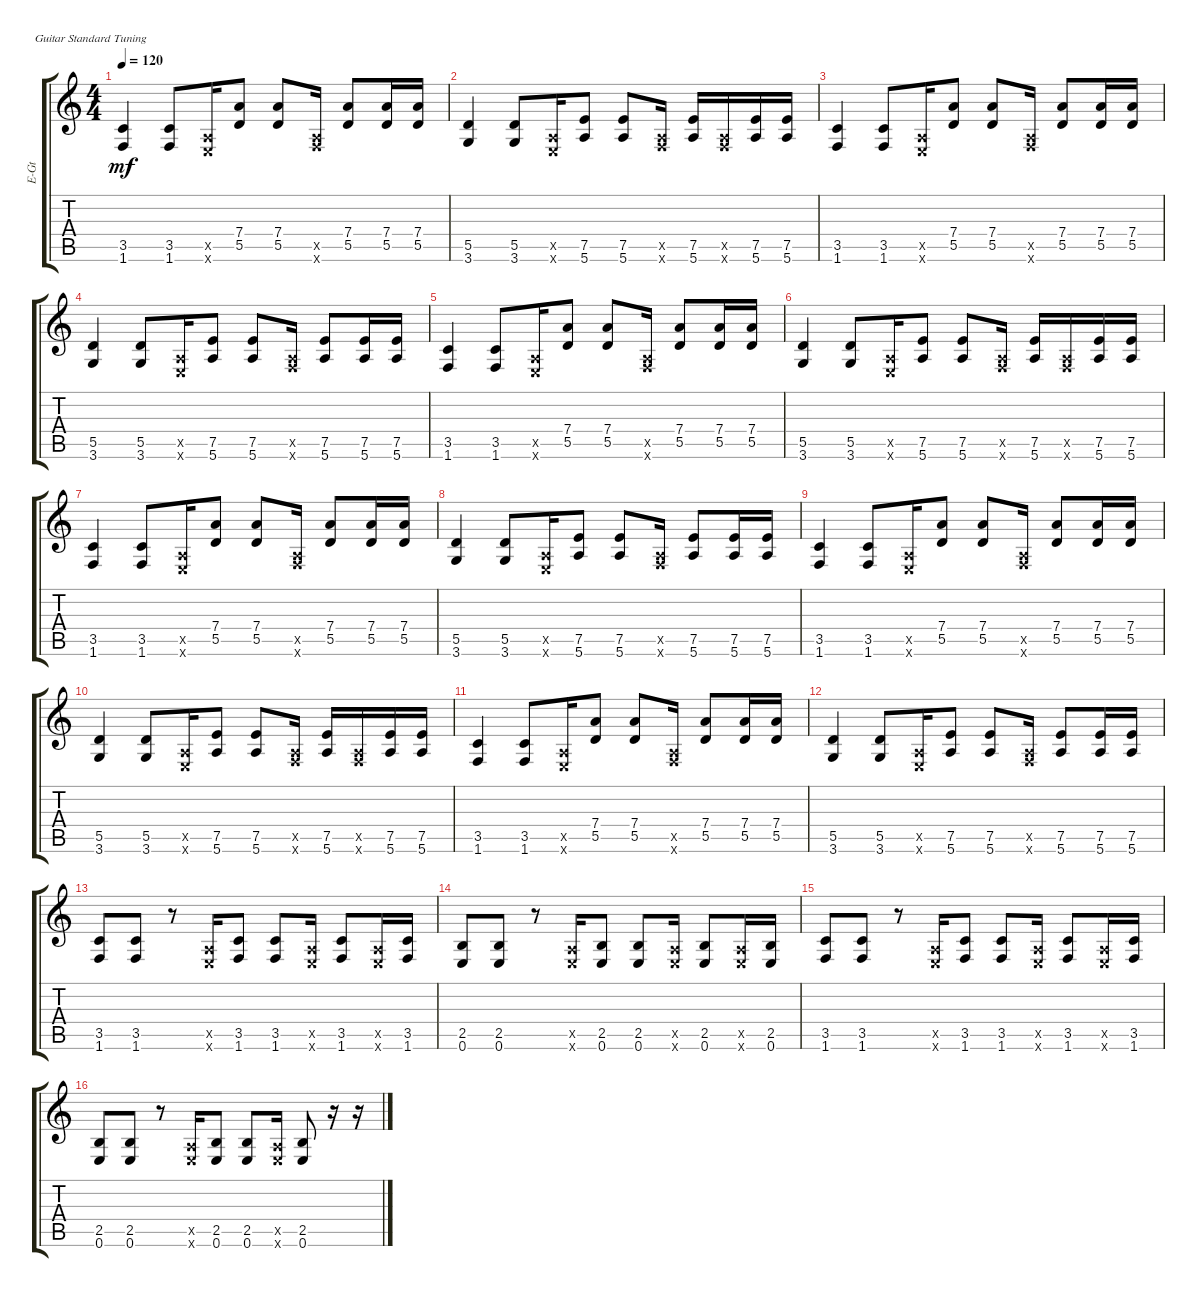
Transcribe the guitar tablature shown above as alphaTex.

\defaultSystemsLayout 4
\bracketExtendMode groupsimilarinstruments
\otherSystemsTrackNameOrientation horizontal
\track ("Electric Guitar" "E-Gt") {instrument overdrivenguitar}
\staff {score tabs}
\tuning (E4 B3 G3 D3 A2 E2)
\ts (4 4)
\tempo 120
\clef g2
\ks c
(1.6 3.5).4{dy mf beam Up} (3.5 1.6).8{beam Up} (0.6{x} 0.5{x}).16{beam Up} (5.5 7.4).8{beam Up} (5.5 7.4).8{beam Up} (1.6{x} 0.5{x}).16{beam Up} (5.5 7.4).8{beam Up} (5.5 7.4).16{beam Up} (5.5 7.4).16{beam Up} |
(3.6 5.5).4{beam Up} (5.5 3.6).8{beam Up} (0.6{x} 0.5{x}).16{beam Up} (7.5 5.6).8{beam Up} (7.5 5.6).8{beam Up} (1.6{x} 0.5{x}).16{beam Up} (7.5 5.6).16{beam Up} (1.6{x} 0.5{x}).16{beam Up} (7.5 5.6).16{beam Up} (7.5 5.6).16{beam Up} |
(1.6 3.5).4{beam Up} (3.5 1.6).8{beam Up} (0.6{x} 0.5{x}).16{beam Up} (5.5 7.4).8{beam Up} (5.5 7.4).8{beam Up} (1.6{x} 0.5{x}).16{beam Up} (5.5 7.4).8{beam Up} (5.5 7.4).16{beam Up} (5.5 7.4).16{beam Up} |
(3.6 5.5).4{beam Up} (5.5 3.6).8{beam Up} (0.6{x} 0.5{x}).16{beam Up} (7.5 5.6).8{beam Up} (7.5 5.6).8{beam Up} (1.6{x} 0.5{x}).16{beam Up} (7.5 5.6).8{beam Up} (7.5 5.6).16{beam Up} (7.5 5.6).16{beam Up} |
(1.6 3.5).4{beam Up} (3.5 1.6).8{beam Up} (0.6{x} 0.5{x}).16{beam Up} (5.5 7.4).8{beam Up} (5.5 7.4).8{beam Up} (1.6{x} 0.5{x}).16{beam Up} (5.5 7.4).8{beam Up} (5.5 7.4).16{beam Up} (5.5 7.4).16{beam Up} |
(3.6 5.5).4{beam Up} (5.5 3.6).8{beam Up} (0.6{x} 0.5{x}).16{beam Up} (7.5 5.6).8{beam Up} (7.5 5.6).8{beam Up} (1.6{x} 0.5{x}).16{beam Up} (7.5 5.6).16{beam Up} (1.6{x} 0.5{x}).16{beam Up} (7.5 5.6).16{beam Up} (7.5 5.6).16{beam Up} |
(1.6 3.5).4{beam Up} (3.5 1.6).8{beam Up} (0.6{x} 0.5{x}).16{beam Up} (5.5 7.4).8{beam Up} (5.5 7.4).8{beam Up} (1.6{x} 0.5{x}).16{beam Up} (5.5 7.4).8{beam Up} (5.5 7.4).16{beam Up} (5.5 7.4).16{beam Up} |
(3.6 5.5).4{beam Up} (5.5 3.6).8{beam Up} (0.6{x} 0.5{x}).16{beam Up} (7.5 5.6).8{beam Up} (7.5 5.6).8{beam Up} (1.6{x} 0.5{x}).16{beam Up} (7.5 5.6).8{beam Up} (7.5 5.6).16{beam Up} (7.5 5.6).16{beam Up} |
(1.6 3.5).4{beam Up} (3.5 1.6).8{beam Up} (0.6{x} 0.5{x}).16{beam Up} (5.5 7.4).8{beam Up} (5.5 7.4).8{beam Up} (1.6{x} 0.5{x}).16{beam Up} (5.5 7.4).8{beam Up} (5.5 7.4).16{beam Up} (5.5 7.4).16{beam Up} |
(3.6 5.5).4{beam Up} (5.5 3.6).8{beam Up} (0.6{x} 0.5{x}).16{beam Up} (7.5 5.6).8{beam Up} (7.5 5.6).8{beam Up} (1.6{x} 0.5{x}).16{beam Up} (7.5 5.6).16{beam Up} (1.6{x} 0.5{x}).16{beam Up} (7.5 5.6).16{beam Up} (7.5 5.6).16{beam Up} |
(1.6 3.5).4{beam Up} (3.5 1.6).8{beam Up} (0.6{x} 0.5{x}).16{beam Up} (5.5 7.4).8{beam Up} (5.5 7.4).8{beam Up} (1.6{x} 0.5{x}).16{beam Up} (5.5 7.4).8{beam Up} (5.5 7.4).16{beam Up} (5.5 7.4).16{beam Up} |
(3.6 5.5).4{beam Up} (5.5 3.6).8{beam Up} (0.6{x} 0.5{x}).16{beam Up} (7.5 5.6).8{beam Up} (7.5 5.6).8{beam Up} (1.6{x} 0.5{x}).16{beam Up} (7.5 5.6).8{beam Up} (7.5 5.6).16{beam Up} (7.5 5.6).16{beam Up} |
(1.6 3.5).8{beam Up} (3.5 1.6).8{beam Up} r.8{beam Up} (0.6{x} 0.5{x}).16{beam Up} (3.5 1.6).8{beam Up} (3.5 1.6).8{beam Up} (0.6{x} 0.5{x}).16{beam Up} (3.5 1.6).8{beam Up} (0.6{x} 0.5{x}).16{beam Up} (3.5 1.6).16{beam Up} |
(0.6 2.5).8{beam Up} (2.5 0.6).8{beam Up} r.8{beam Up} (0.6{x} 0.5{x}).16{beam Up} (2.5 0.6).8{beam Up} (2.5 0.6).8{beam Up} (0.6{x} 0.5{x}).16{beam Up} (2.5 0.6).8{beam Up} (0.6{x} 0.5{x}).16{beam Up} (2.5 0.6).16{beam Up} |
(1.6 3.5).8{beam Up} (3.5 1.6).8{beam Up} r.8{beam Up} (0.6{x} 0.5{x}).16{beam Up} (3.5 1.6).8{beam Up} (3.5 1.6).8{beam Up} (0.6{x} 0.5{x}).16{beam Up} (3.5 1.6).8{beam Up} (0.6{x} 0.5{x}).16{beam Up} (3.5 1.6).16{beam Up} |
(0.6 2.5).8{beam Up} (2.5 0.6).8{beam Up} r.8{beam Up} (0.6{x} 0.5{x}).16{beam Up} (2.5 0.6).8{beam Up} (2.5 0.6).8{beam Up} (0.6{x} 0.5{x}).16{beam Up} (2.5 0.6).8{beam Up} r.16{beam Up} r.16{beam Up}
